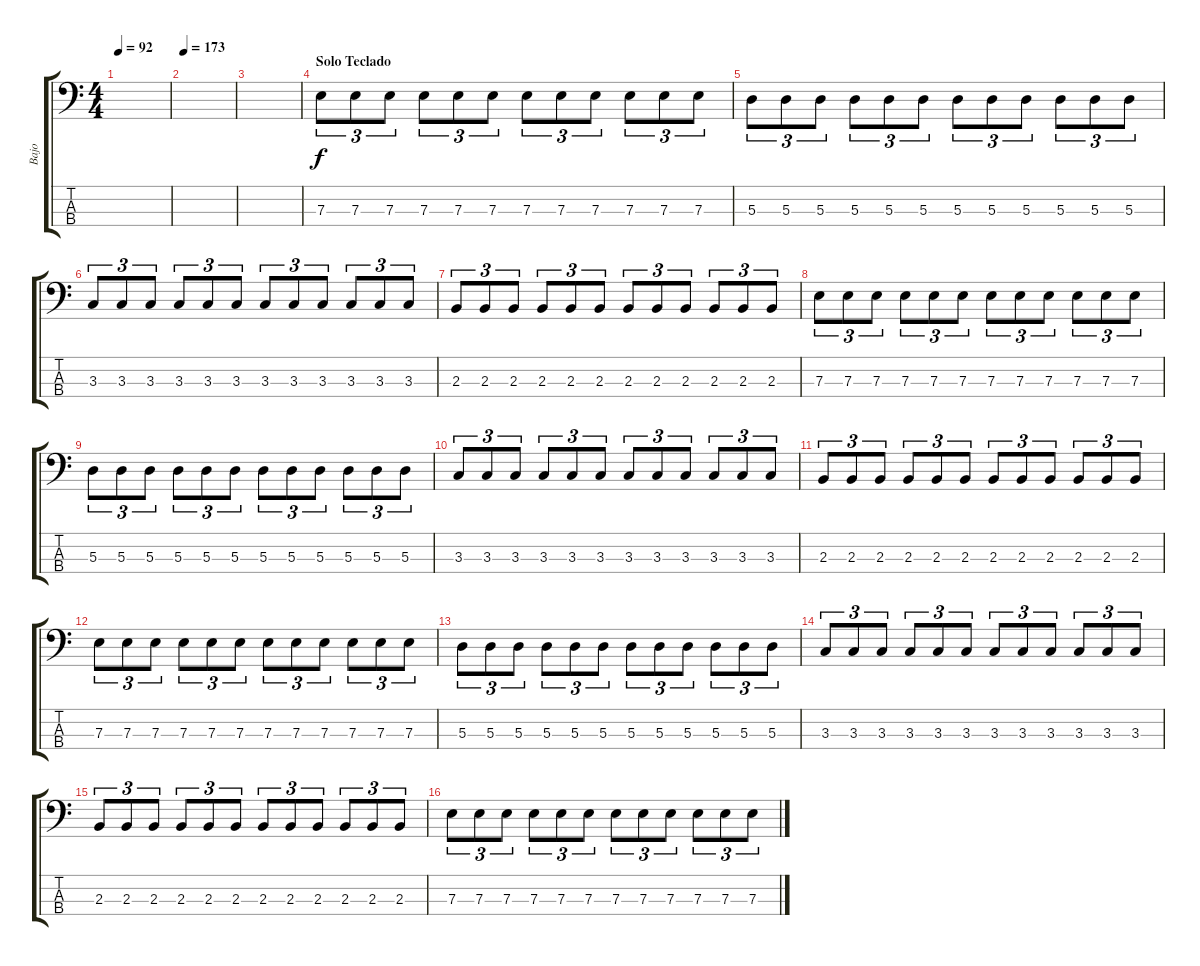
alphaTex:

\track ("Bajo" "Bajo") {instrument electricbassfinger}
\staff {score tabs}
\tuning (G2 D2 A1 E1) {hide}
\ts (4 4)
\tempo 92
\clef f4
\ks c
|
\tempo 173
|
|
\section ("" "Solo Teclado")
7.3.8{tu (3 2)} 7.3.8{tu (3 2)} 7.3.8{tu (3 2)} 7.3.8{tu (3 2)} 7.3.8{tu (3 2)} 7.3.8{tu (3 2)} 7.3.8{tu (3 2)} 7.3.8{tu (3 2)} 7.3.8{tu (3 2)} 7.3.8{tu (3 2)} 7.3.8{tu (3 2)} 7.3.8{tu (3 2)} |
5.3.8{tu (3 2)} 5.3.8{tu (3 2)} 5.3.8{tu (3 2)} 5.3.8{tu (3 2)} 5.3.8{tu (3 2)} 5.3.8{tu (3 2)} 5.3.8{tu (3 2)} 5.3.8{tu (3 2)} 5.3.8{tu (3 2)} 5.3.8{tu (3 2)} 5.3.8{tu (3 2)} 5.3.8{tu (3 2)} |
3.3.8{tu (3 2)} 3.3.8{tu (3 2)} 3.3.8{tu (3 2)} 3.3.8{tu (3 2)} 3.3.8{tu (3 2)} 3.3.8{tu (3 2)} 3.3.8{tu (3 2)} 3.3.8{tu (3 2)} 3.3.8{tu (3 2)} 3.3.8{tu (3 2)} 3.3.8{tu (3 2)} 3.3.8{tu (3 2)} |
2.3.8{tu (3 2)} 2.3.8{tu (3 2)} 2.3.8{tu (3 2)} 2.3.8{tu (3 2)} 2.3.8{tu (3 2)} 2.3.8{tu (3 2)} 2.3.8{tu (3 2)} 2.3.8{tu (3 2)} 2.3.8{tu (3 2)} 2.3.8{tu (3 2)} 2.3.8{tu (3 2)} 2.3.8{tu (3 2)} |
7.3.8{tu (3 2)} 7.3.8{tu (3 2)} 7.3.8{tu (3 2)} 7.3.8{tu (3 2)} 7.3.8{tu (3 2)} 7.3.8{tu (3 2)} 7.3.8{tu (3 2)} 7.3.8{tu (3 2)} 7.3.8{tu (3 2)} 7.3.8{tu (3 2)} 7.3.8{tu (3 2)} 7.3.8{tu (3 2)} |
5.3.8{tu (3 2)} 5.3.8{tu (3 2)} 5.3.8{tu (3 2)} 5.3.8{tu (3 2)} 5.3.8{tu (3 2)} 5.3.8{tu (3 2)} 5.3.8{tu (3 2)} 5.3.8{tu (3 2)} 5.3.8{tu (3 2)} 5.3.8{tu (3 2)} 5.3.8{tu (3 2)} 5.3.8{tu (3 2)} |
3.3.8{tu (3 2)} 3.3.8{tu (3 2)} 3.3.8{tu (3 2)} 3.3.8{tu (3 2)} 3.3.8{tu (3 2)} 3.3.8{tu (3 2)} 3.3.8{tu (3 2)} 3.3.8{tu (3 2)} 3.3.8{tu (3 2)} 3.3.8{tu (3 2)} 3.3.8{tu (3 2)} 3.3.8{tu (3 2)} |
2.3.8{tu (3 2)} 2.3.8{tu (3 2)} 2.3.8{tu (3 2)} 2.3.8{tu (3 2)} 2.3.8{tu (3 2)} 2.3.8{tu (3 2)} 2.3.8{tu (3 2)} 2.3.8{tu (3 2)} 2.3.8{tu (3 2)} 2.3.8{tu (3 2)} 2.3.8{tu (3 2)} 2.3.8{tu (3 2)} |
7.3.8{tu (3 2)} 7.3.8{tu (3 2)} 7.3.8{tu (3 2)} 7.3.8{tu (3 2)} 7.3.8{tu (3 2)} 7.3.8{tu (3 2)} 7.3.8{tu (3 2)} 7.3.8{tu (3 2)} 7.3.8{tu (3 2)} 7.3.8{tu (3 2)} 7.3.8{tu (3 2)} 7.3.8{tu (3 2)} |
5.3.8{tu (3 2)} 5.3.8{tu (3 2)} 5.3.8{tu (3 2)} 5.3.8{tu (3 2)} 5.3.8{tu (3 2)} 5.3.8{tu (3 2)} 5.3.8{tu (3 2)} 5.3.8{tu (3 2)} 5.3.8{tu (3 2)} 5.3.8{tu (3 2)} 5.3.8{tu (3 2)} 5.3.8{tu (3 2)} |
3.3.8{tu (3 2)} 3.3.8{tu (3 2)} 3.3.8{tu (3 2)} 3.3.8{tu (3 2)} 3.3.8{tu (3 2)} 3.3.8{tu (3 2)} 3.3.8{tu (3 2)} 3.3.8{tu (3 2)} 3.3.8{tu (3 2)} 3.3.8{tu (3 2)} 3.3.8{tu (3 2)} 3.3.8{tu (3 2)} |
2.3.8{tu (3 2)} 2.3.8{tu (3 2)} 2.3.8{tu (3 2)} 2.3.8{tu (3 2)} 2.3.8{tu (3 2)} 2.3.8{tu (3 2)} 2.3.8{tu (3 2)} 2.3.8{tu (3 2)} 2.3.8{tu (3 2)} 2.3.8{tu (3 2)} 2.3.8{tu (3 2)} 2.3.8{tu (3 2)} |
7.3.8{tu (3 2)} 7.3.8{tu (3 2)} 7.3.8{tu (3 2)} 7.3.8{tu (3 2)} 7.3.8{tu (3 2)} 7.3.8{tu (3 2)} 7.3.8{tu (3 2)} 7.3.8{tu (3 2)} 7.3.8{tu (3 2)} 7.3.8{tu (3 2)} 7.3.8{tu (3 2)} 7.3.8{tu (3 2)}
